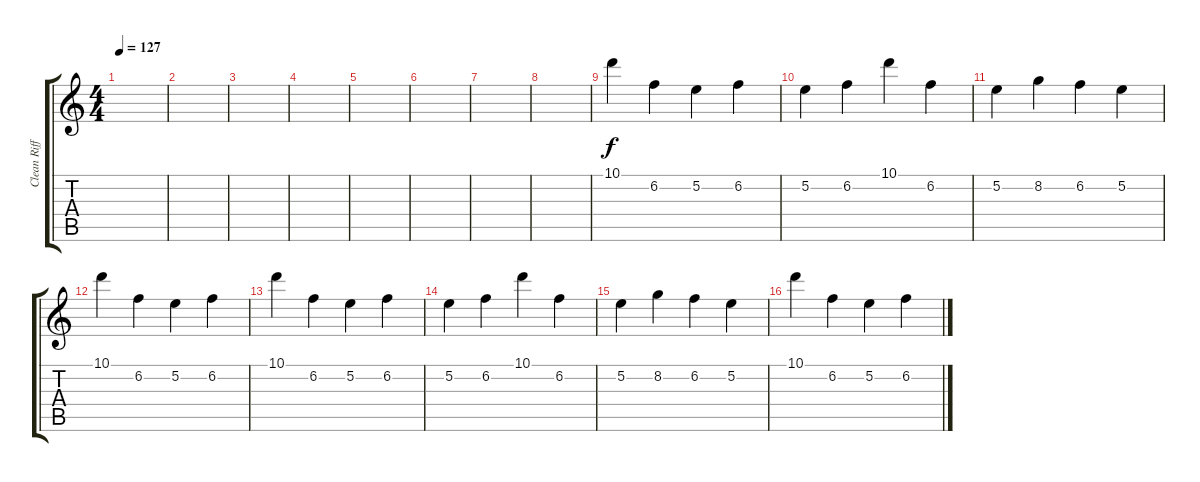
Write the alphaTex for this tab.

\track ("Clean Riff" "Clean Riff") {instrument electricguitarclean}
\staff {score tabs}
\tuning (E4 B3 G3 D3 A2 E2) {hide}
\ts (4 4)
\tempo 127
\clef g2
\ks c
|
|
|
|
|
|
|
|
10.1.4{volume 16} 6.2.4 5.2.4 6.2.4 |
5.2.4 6.2.4 10.1.4 6.2.4 |
5.2.4 8.2.4 6.2.4 5.2.4 |
10.1.4 6.2.4 5.2.4 6.2.4 |
10.1.4 6.2.4 5.2.4 6.2.4 |
5.2.4 6.2.4 10.1.4 6.2.4 |
5.2.4 8.2.4 6.2.4 5.2.4 |
10.1.4 6.2.4 5.2.4 6.2.4
